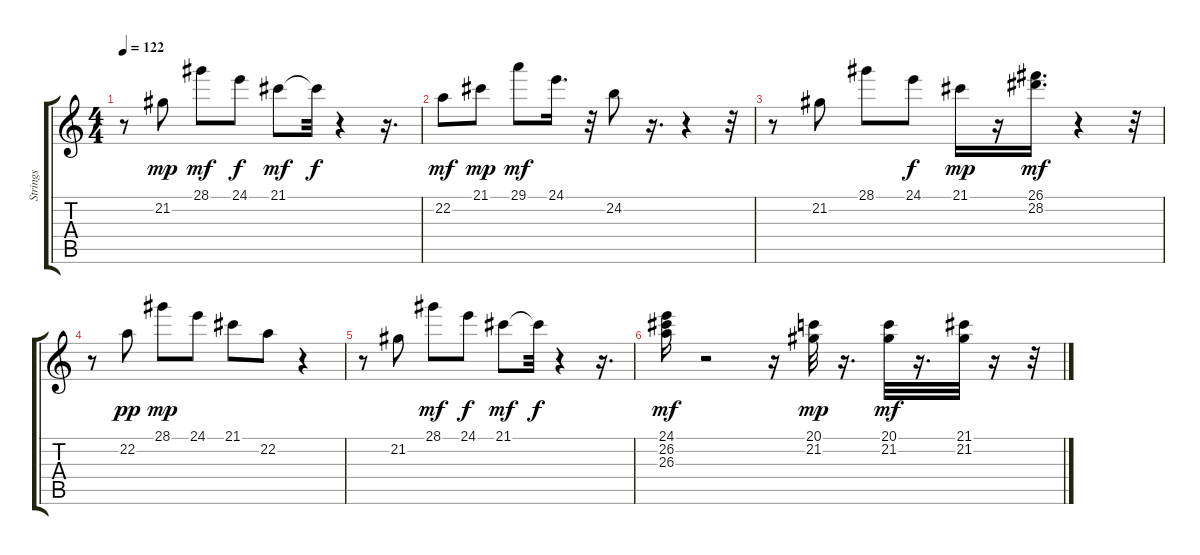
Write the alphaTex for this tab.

\track ("Strings" "Strings") {instrument stringensemble2}
\staff {score tabs}
\tuning (E4 B3 G3 D3 A2 E2) {hide}
\ts (4 4)
\tempo 122
\clef g2
\ks c
r.8{dy mp} 21.2.8 28.1.8{dy mf} 24.1.8{dy f} 21.1.8{dy mf} 21.1{t}.32{dy f} r.4 r.16{d} |
22.2.8{dy mf} 21.1.8{dy mp} 29.1.8{dy mf} 24.1.16{d} r.32 24.2.8 r.16{d} r.4 r.32 |
r.8 21.2.8 28.1.8 24.1.8{dy f} 21.1.16{dy mp} r.16 (26.1 28.2).16{d dy mf} r.4 r.32 |
r.8 22.2.8{dy pp} 28.1.8{dy mp} 24.1.8 21.1.8 22.2.8 r.4 |
r.8 21.2.8 28.1.8{dy mf} 24.1.8{dy f} 21.1.8{dy mf} 21.1{t}.32{dy f} r.4 r.16{d} |
(24.1 26.2 26.3).16{dy mf} r.2 r.16 (20.1 21.2).32{dy mp} r.16{d} (20.1 21.2).32{dy mf} r.16{d} (21.1 21.2).32 r.16 r.32
